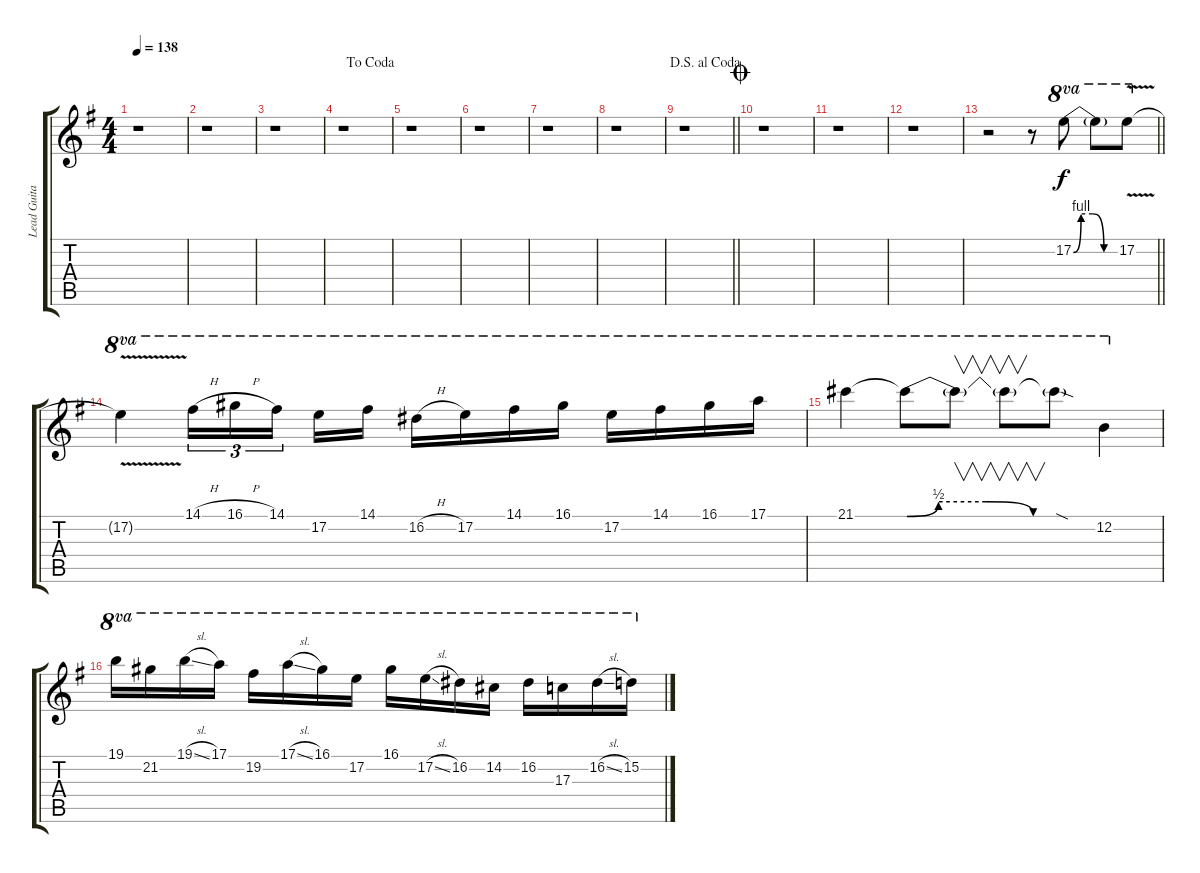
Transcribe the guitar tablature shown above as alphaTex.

\track ("Lead Guitar" "Lead Guita") {instrument overdrivenguitar}
\staff {score tabs}
\tuning (E4 B3 G3 D3 A2 E2) {hide}
\ts (4 4)
\tempo 138
\clef g2
\ks g
r.1{dy f} |
r.1 |
r.1 |
\jump dacoda
r.1 |
r.1 |
r.1 |
r.1 |
r.1 |
\jump dalsegnoalcoda
\barLineRight lightlight
r.1 |
\jump coda
r.1 |
r.1 |
r.1 |
\barLineRight lightlight
r.2 r.8 17.2{be (custom 0 0 10 4 25 4 40 0 60 0)}.8{ot 8va} 17.2{t}.8{ot 8va} 17.2{v}.8{ot 8va} |
17.2{v t}.4{ot 8va} 14.1{h}.16{tu (3 2) ot 8va} 16.1{h}.16{tu (3 2) ot 8va} 14.1.16{tu (3 2) ot 8va beam splitsecondary} 17.2.16{ot 8va} 14.1.16{ot 8va} 16.2{h}.16{ot 8va} 17.2.16{ot 8va} 14.1.16{ot 8va} 16.1.16{ot 8va} 17.2.16{ot 8va} 14.1.16{ot 8va} 16.1.16{ot 8va} 17.1.16{ot 8va} |
21.1.4{ot 8va} 21.1{be (custom 0 0 10 2 25 2 40 0 60 0) t}.8{ot 8va} 21.1{t}.8{v ot 8va} 21.1{t}.8{v ot 8va} 21.1{sod t}.8{ot 8va} 12.2.4{ot 8va} |
19.1.16{ot 8va} 21.2.16{ot 8va} 19.1{sl}.16{ot 8va} 17.1.16{ot 8va} 19.2.16{ot 8va} 17.1{sl}.16{ot 8va} 16.1.16{ot 8va} 17.2.16{ot 8va} 16.1.16{ot 8va} 17.2{sl}.16{ot 8va} 16.2.16{ot 8va} 14.2.16{ot 8va} 16.2.16{ot 8va} 17.3.16{ot 8va} 16.2{sl}.16{ot 8va} 15.2.16{ot 8va}
